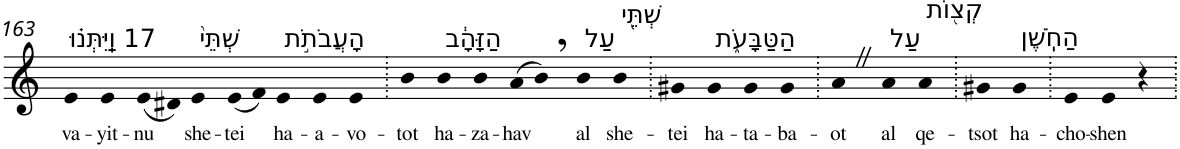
**kern	**text
*part1	*part1
*staff1	*staff1
*I"Piano	*
*I'Pno	*
!!LO:PB:g=z
*clefG2	*
*k[]	*
=163	=163
!LO:TX:a:t=17 וַֽיִּתְּנ֗וּ	!
!	!LO:LY:b
4e	va-
!	!LO:LY:b
4e	-yit-
!	!LO:LY:b
(8e	-nu
8d#X)	.
!LO:TX:a:t=שְׁתֵּי֙	!
!	!LO:LY:b
4e	she-
!	!LO:LY:b
(8e	-tei
8f)	.
!LO:TX:a:t=הָעֲבֹתֹ֣ת	!
!	!LO:LY:b
4e	ha-
!	!LO:LY:b
4e	-a-
!	!LO:LY:b
4e	-vo-
=164.	=164.
!	!LO:LY:b
4b	-tot
!LO:TX:a:t=הַזָּהָ֔ב	!
!	!LO:LY:b
4b	ha-
!	!LO:LY:b
4b	-za-
!	!LO:LY:b
(8a	-hav
8b,)	.
!LO:TX:a:t=עַל	!
!	!LO:LY:b
4b	al
!LO:TX:a:t=שְׁתֵּ֖י	!
!	!LO:LY:b
4b	she-
=165.	=165.
!	!LO:LY:b
4g#X	-tei
!LO:TX:a:t=הַטַּבָּעֹ֑ת	!
!	!LO:LY:b
4g#	ha-
!	!LO:LY:b
4g#	-ta-
!	!LO:LY:b
4g#	-ba-
=166.	=166.
!	!LO:LY:b
4aZ	-ot
!LO:TX:a:t=עַל	!
!	!LO:LY:b
4a	al
!LO:TX:a:t=קְצ֖וֹת	!
!	!LO:LY:b
4a	qe-
=167.	=167.
!	!LO:LY:b
4g#X	-tsot
!LO:TX:a:t=הַחֹֽשֶׁן	!
!	!LO:LY:b
4g#	ha-
=168.	=168.
!	!LO:LY:b
4e	-cho-
!	!LO:LY:b
4e	-shen
4r	.
=.	=.
*-	*-
